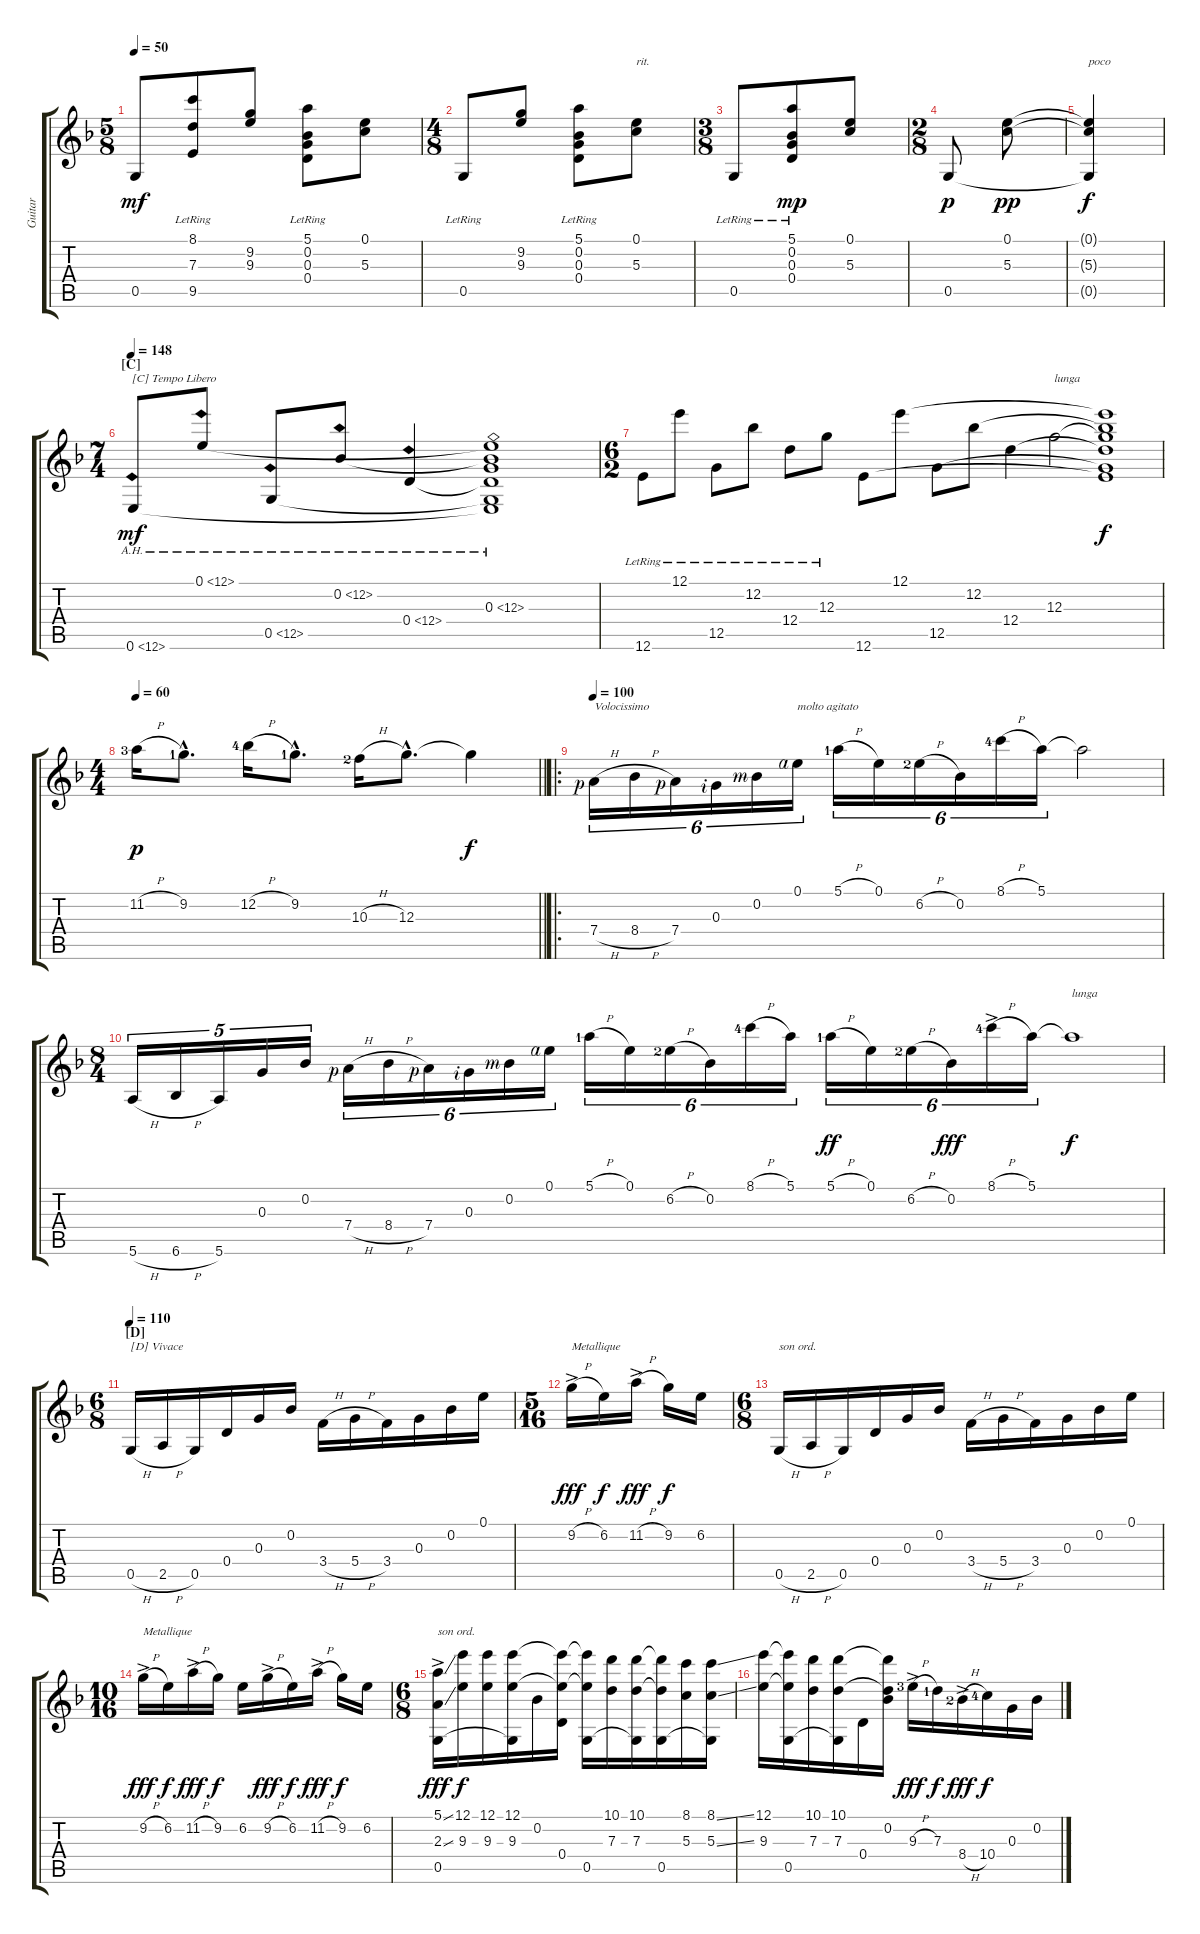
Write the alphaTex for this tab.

\track ("Guitar" "Guitar") {instrument acousticguitarnylon}
\staff {score tabs}
\tuning (E4 Bb3 G3 D3 G2 E2) {hide}
\ts (5 8)
\tempo 50
\clef g2
\ks f
0.5.8{dy mf} (8.1{lr} 7.3 9.5).8 (9.2 9.3).8 (5.1 0.2{lr} 0.3 0.4{lr}).8 (0.1 5.3).8 |
\ts (4 8)
0.5{lr}.8 (9.2 9.3).8 (5.1 0.2{lr} 0.3 0.4{lr}).8 (0.1 5.3).8{txt "rit."} |
\ts (3 8)
0.5{lr}.8 (5.1 0.2{lr} 0.3 0.4{lr}).8{dy mp} (0.1 5.3).8 |
\ts (2 8)
0.5.8{dy p} (0.1 5.3).8{dy pp} |
(0.1{t} 5.3{t} 0.5{t}).4{txt "poco" dy f} |
\ts (7 4)
\section ("" "[C]")
\tempo 148
0.6{ah 12}.8{txt "[C] Tempo Libero" dy mf} 0.1{ah 12}.8 0.5{ah 12}.8 0.2{ah 12}.8 0.4{ah 12}.4 (0.1{t} 0.2{t} 0.3{ah 12} 0.4{t} 0.5{t} 0.6{t}).1 |
\ts (6 2)
12.6{lr}.8 12.1{lr}.8 12.5{lr}.8 12.2{lr}.8 12.4{lr}.8 12.3{lr}.8 12.6.8 12.1.8 12.5.8 12.2.8 12.4.4 12.3.2{txt "lunga"} (12.1{t} 12.2{t} 12.3{t} 12.4{t} 12.5{t} 12.6{t}).1{dy f} |
\ts (4 4)
\tempo 60
\barLineRight lightlight
11.2{h lf 4}.16{dy p} 9.2{hac lf 2}.8{d} 12.2{h lf 5}.16 9.2{hac lf 2}.8{d} 10.3{h lf 3}.16 12.3{hac}.8{d} 12.3{t}.4{dy f} |
\ro
\tempo 100
7.4{h rf 1}.16{tu (6 4) txt "Volocissimo"} 8.4{h}.16{tu (6 4)} 7.4{rf 1}.16{tu (6 4)} 0.3{rf 2}.16{tu (6 4)} 0.2{rf 3}.16{tu (6 4)} 0.1{rf 4}.16{tu (6 4) txt "molto agitato"} 5.1{h lf 2}.16{tu (6 4)} 0.1.16{tu (6 4)} 6.2{h lf 3}.16{tu (6 4)} 0.2.16{tu (6 4)} 8.1{h lf 5}.16{tu (6 4)} 5.1.16{tu (6 4)} 5.1{t}.2 |
\ts (8 4)
5.6{h}.16{tu (5 4)} 6.6{h}.16{tu (5 4)} 5.6.16{tu (5 4)} 0.3.16{tu (5 4)} 0.2.16{tu (5 4)} 7.4{h rf 1}.16{tu (6 4)} 8.4{h}.16{tu (6 4)} 7.4{rf 1}.16{tu (6 4)} 0.3{rf 2}.16{tu (6 4)} 0.2{rf 3}.16{tu (6 4)} 0.1{rf 4}.16{tu (6 4)} 5.1{h lf 2}.16{tu (6 4)} 0.1.16{tu (6 4)} 6.2{h lf 3}.16{tu (6 4)} 0.2.16{tu (6 4)} 8.1{h lf 5}.16{tu (6 4)} 5.1.16{tu (6 4)} 5.1{h lf 2}.16{tu (6 4) dy ff} 0.1.16{tu (6 4)} 6.2{h lf 3}.16{tu (6 4)} 0.2.16{tu (6 4) dy fff} 8.1{h ac lf 5}.16{tu (6 4)} 5.1.16{tu (6 4)} 5.1{t}.1{txt "lunga" dy f} |
\ts (6 8)
\section ("" "[D]")
\tempo 110
0.5{h}.16{txt "[D] Vivace"} 2.5{h}.16 0.5.16 0.4.16 0.3.16 0.2.16 3.4{h}.16 5.4{h}.16 3.4.16 0.3.16 0.2.16 0.1.16 |
\ts (5 16)
9.2{h ac}.16{txt "Metallique" dy fff} 6.2.16{dy f} 11.2{h ac}.16{dy fff} 9.2.16{dy f} 6.2.16 |
\ts (6 8)
0.5{h}.16{txt "son ord."} 2.5{h}.16 0.5.16 0.4.16 0.3.16 0.2.16 3.4{h}.16 5.4{h}.16 3.4.16 0.3.16 0.2.16 0.1.16 |
\ts (10 16)
9.2{h ac}.16{txt "Metallique" dy fff} 6.2.16{dy f} 11.2{h ac}.16{dy fff} 9.2.16{dy f} 6.2.16 9.2{h ac}.16{dy fff} 6.2.16{dy f} 11.2{h ac}.16{dy fff} 9.2.16{dy f} 6.2.16 |
\ts (6 8)
(5.1{ss ac} 2.3{ss ac} 0.5).16{txt "son ord." dy fff} (12.1 9.3).16{dy f} (12.1 9.3).16 (12.1 9.3 0.5{t}).16 0.2.16 (12.1{t} 9.3{t} 0.4).16 (12.1{t} 9.3{t} 0.5).16 (10.1 7.3).16 (10.1 7.3 0.5{t}).16 (10.1{t} 7.3{t} 0.5).16 (8.1 5.3).16 (8.1{ss} 5.3{ss} 0.5{t}).16 |
(12.1 9.3).16 (12.1{t} 9.3{t} 0.5).16 (10.1 7.3).16 (10.1 7.3 0.5{t}).16 0.4.16 (10.1{t} 0.2 7.3{t}).16 9.3{h ac lf 4}.16{dy fff} 7.3{lf 2}.16{dy f} 8.4{h ac lf 3}.16{dy fff} 10.4{lf 5}.16{dy f} 0.3.16 0.2.16
